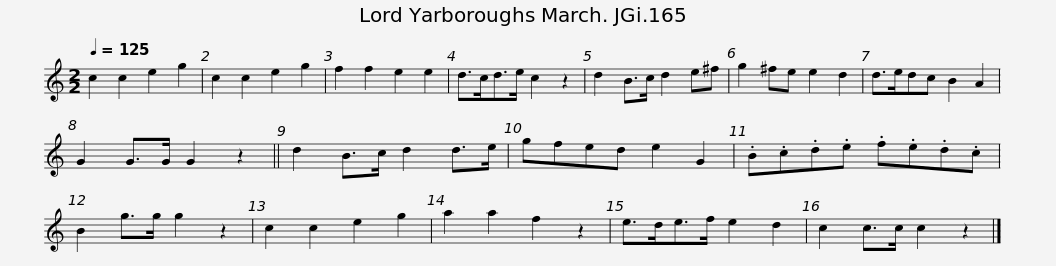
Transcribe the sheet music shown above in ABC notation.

X:1
L:1/8
Q:1/4=125
M:2/2
I:linebreak $
K:C
V:1 treble
V:1
 c2 c2 e2 g2 | c2 c2 e2 g2 | f2 f2 e2 e2 | d>cd>e c2 z2 | d2 B>c d2 e^f | %5
 g2 ^fe e2 d2 | d>edc B2 A2 | G2 G>G G2 z2 ||$ d2 B>c d2 d>e | gfed e2 G2 | %10
 .B.c.d.e .f.e.d.c | B2 g>g g2 z2 | c2 c2 e2 g2 | a2 a2 f2 z2 | e>de>f e2 d2 |$ %15
 c2 c>c c2 z2 |] %16
